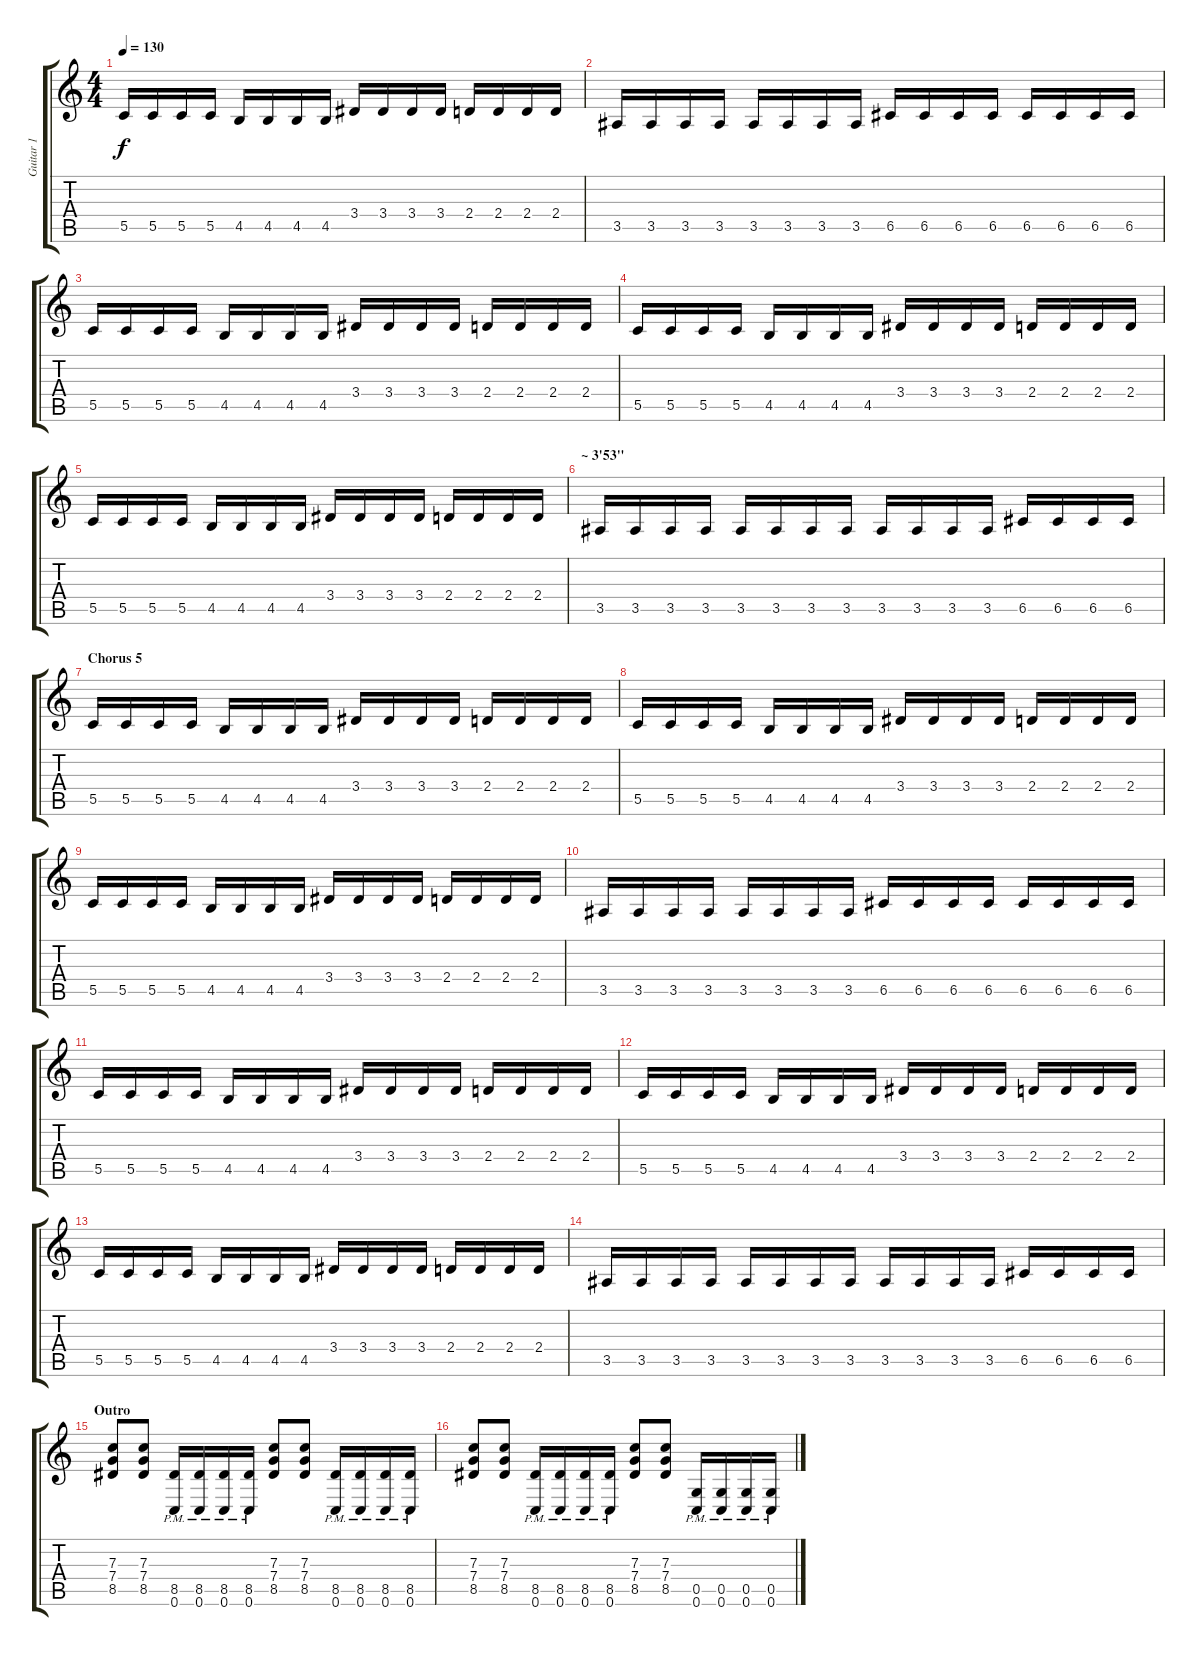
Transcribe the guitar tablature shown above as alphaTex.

\track ("Guitar 1" "Guitar 1") {instrument distortionguitar}
\staff {score tabs}
\tuning (D4 A3 F3 C3 G2 C2) {hide}
\ts (4 4)
\tempo 130
\clef g2
\ks c
5.5.16{dy f} 5.5.16 5.5.16 5.5.16 4.5.16 4.5.16 4.5.16 4.5.16 3.4.16 3.4.16 3.4.16 3.4.16 2.4.16 2.4.16 2.4.16 2.4.16 |
3.5.16 3.5.16 3.5.16 3.5.16 3.5.16 3.5.16 3.5.16 3.5.16 6.5.16 6.5.16 6.5.16 6.5.16 6.5.16 6.5.16 6.5.16 6.5.16 |
5.5.16 5.5.16 5.5.16 5.5.16 4.5.16 4.5.16 4.5.16 4.5.16 3.4.16 3.4.16 3.4.16 3.4.16 2.4.16 2.4.16 2.4.16 2.4.16 |
5.5.16 5.5.16 5.5.16 5.5.16 4.5.16 4.5.16 4.5.16 4.5.16 3.4.16 3.4.16 3.4.16 3.4.16 2.4.16 2.4.16 2.4.16 2.4.16 |
5.5.16 5.5.16 5.5.16 5.5.16 4.5.16 4.5.16 4.5.16 4.5.16 3.4.16 3.4.16 3.4.16 3.4.16 2.4.16 2.4.16 2.4.16 2.4.16 |
\section ("" "~ 3'53\"")
3.5.16 3.5.16 3.5.16 3.5.16 3.5.16 3.5.16 3.5.16 3.5.16 3.5.16 3.5.16 3.5.16 3.5.16 6.5.16 6.5.16 6.5.16 6.5.16 |
\section ("" "Chorus 5")
5.5.16 5.5.16 5.5.16 5.5.16 4.5.16 4.5.16 4.5.16 4.5.16 3.4.16 3.4.16 3.4.16 3.4.16 2.4.16 2.4.16 2.4.16 2.4.16 |
5.5.16 5.5.16 5.5.16 5.5.16 4.5.16 4.5.16 4.5.16 4.5.16 3.4.16 3.4.16 3.4.16 3.4.16 2.4.16 2.4.16 2.4.16 2.4.16 |
5.5.16 5.5.16 5.5.16 5.5.16 4.5.16 4.5.16 4.5.16 4.5.16 3.4.16 3.4.16 3.4.16 3.4.16 2.4.16 2.4.16 2.4.16 2.4.16 |
3.5.16 3.5.16 3.5.16 3.5.16 3.5.16 3.5.16 3.5.16 3.5.16 6.5.16 6.5.16 6.5.16 6.5.16 6.5.16 6.5.16 6.5.16 6.5.16 |
5.5.16 5.5.16 5.5.16 5.5.16 4.5.16 4.5.16 4.5.16 4.5.16 3.4.16 3.4.16 3.4.16 3.4.16 2.4.16 2.4.16 2.4.16 2.4.16 |
5.5.16 5.5.16 5.5.16 5.5.16 4.5.16 4.5.16 4.5.16 4.5.16 3.4.16 3.4.16 3.4.16 3.4.16 2.4.16 2.4.16 2.4.16 2.4.16 |
5.5.16 5.5.16 5.5.16 5.5.16 4.5.16 4.5.16 4.5.16 4.5.16 3.4.16 3.4.16 3.4.16 3.4.16 2.4.16 2.4.16 2.4.16 2.4.16 |
3.5.16 3.5.16 3.5.16 3.5.16 3.5.16 3.5.16 3.5.16 3.5.16 3.5.16 3.5.16 3.5.16 3.5.16 6.5.16 6.5.16 6.5.16 6.5.16 |
\section ("" "Outro")
(7.3 7.4 8.5).8 (7.3 7.4 8.5).8 (8.5{pm} 0.6{pm}).16 (8.5{pm} 0.6{pm}).16 (8.5{pm} 0.6{pm}).16 (8.5{pm} 0.6{pm}).16 (7.3 7.4 8.5).8 (7.3 7.4 8.5).8 (8.5{pm} 0.6{pm}).16 (8.5{pm} 0.6{pm}).16 (8.5{pm} 0.6{pm}).16 (8.5{pm} 0.6{pm}).16 |
(7.3 7.4 8.5).8 (7.3 7.4 8.5).8 (8.5{pm} 0.6{pm}).16 (8.5{pm} 0.6{pm}).16 (8.5{pm} 0.6{pm}).16 (8.5{pm} 0.6{pm}).16 (7.3 7.4 8.5).8 (7.3 7.4 8.5).8 (0.5{pm} 0.6{pm}).16 (0.5{pm} 0.6{pm}).16 (0.5{pm} 0.6{pm}).16 (0.5{pm} 0.6{pm}).16
